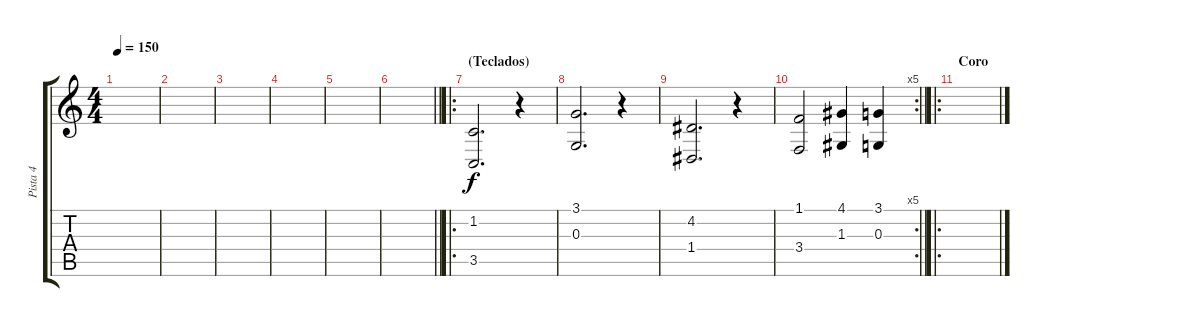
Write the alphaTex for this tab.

\track ("Pista 4" "Pista 4") {instrument stringensemble1}
\staff {score tabs}
\tuning (E4 B3 G3 D3 A2 E2) {hide}
\ts (4 4)
\tempo 150
\clef g2
\ks c
|
|
|
|
|
\barLineRight lightlight
|
\ro
\section ("" "(Teclados)")
(1.2 3.5).2{d} r.4 |
(3.1 0.3).2{d} r.4 |
(4.2 1.4).2{d} r.4 |
\rc 5
\barLineRight lightlight
(1.1 3.4).2 (4.1 1.3).4 (3.1 0.3).4 |
\ro
\section ("" "Coro")
